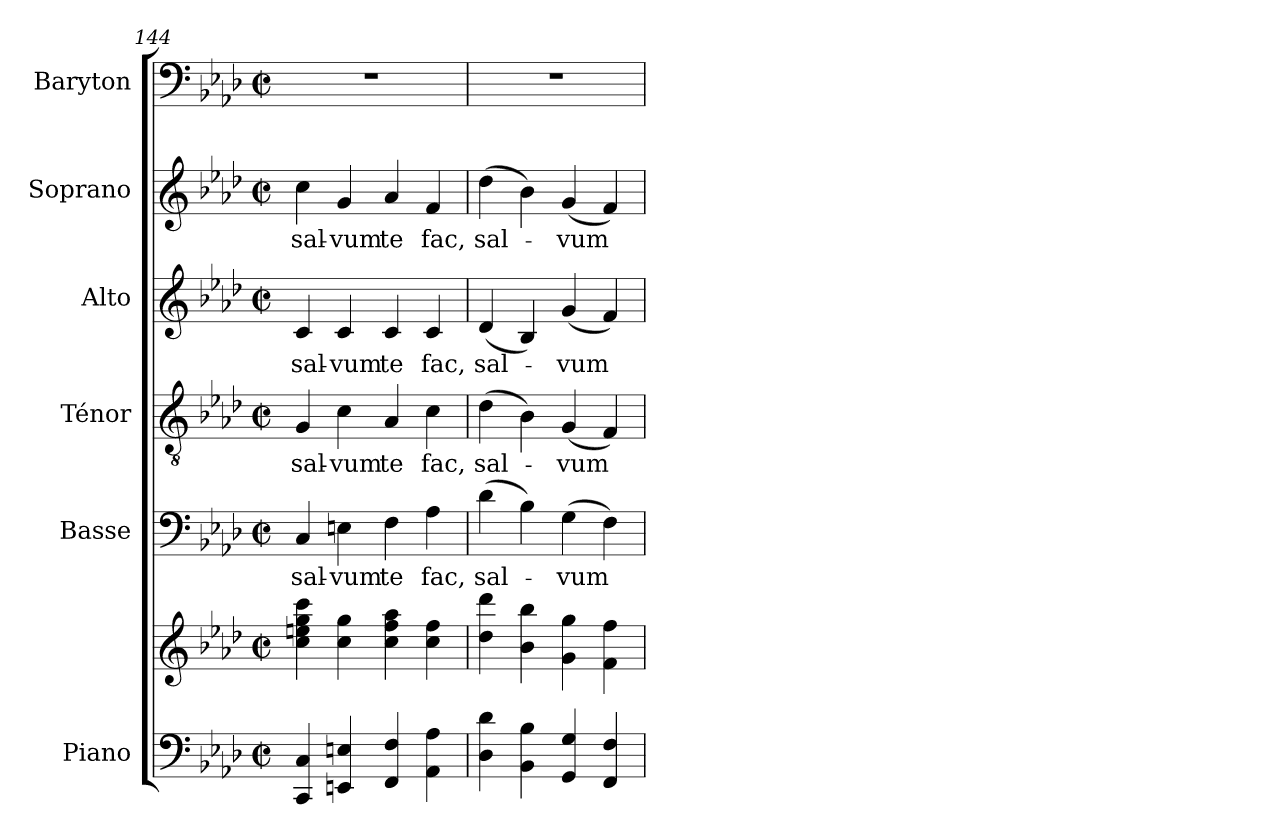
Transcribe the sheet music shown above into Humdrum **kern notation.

**kern	**kern	**kern	**text	**kern	**text	**kern	**text	**kern	**text	**kern
*part6	*part6	*part5	*part5	*part4	*part4	*part3	*part3	*part2	*part2	*part1
*staff7	*staff6	*staff5	*staff5	*staff4	*staff4	*staff3	*staff3	*staff2	*staff2	*staff1
*I"Piano	*	*I"Basse	*	*I"Ténor	*	*I"Alto	*	*I"Soprano	*	*I"Baryton
*I'Pno.	*	*I'B.	*	*I'T.	*	*I'Alt.	*	*I'So.	*	*I'Bar.
!!LO:LB:g=z
*clefF4	*clefG2	*clefF4	*	*clefGv2	*	*clefG2	*	*clefG2	*	*clefF4
*k[b-e-a-d-]	*k[b-e-a-d-]	*k[b-e-a-d-]	*	*k[b-e-a-d-]	*	*k[b-e-a-d-]	*	*k[b-e-a-d-]	*	*k[b-e-a-d-]
*M4/4	*M4/4	*M4/4	*	*M4/4	*	*M4/4	*	*M4/4	*	*M4/4
*met(c|)	*met(c|)	*met(c|)	*	*met(c|)	*	*met(c|)	*	*met(c|)	*	*met(c|)
=144	=144	=144	=144	=144	=144	=144	=144	=144	=144	=144
!	!	!	!LO:LY:b	!	!LO:LY:b	!	!LO:LY:b	!	!LO:LY:b	!
4CC/ 4C/	4cc\ 4een\ 4gg\ 4ccc\	4C/	sal-	4G/	sal-	4c/	sal-	4cc\	sal-	1r
!	!	!	!LO:LY:b	!	!LO:LY:b	!	!LO:LY:b	!	!LO:LY:b	!
4EEn/ 4En/	4cc\ 4gg\	4En\	-vum	4c\	-vum	4c/	-vum	4g/	-vum	.
!	!	!	!LO:LY:b	!	!LO:LY:b	!	!LO:LY:b	!	!LO:LY:b	!
4FF/ 4F/	4cc\ 4ff\ 4aa-\	4F\	te	4A-/	te	4c/	te	4a-/	te	.
!	!	!	!LO:LY:b	!	!LO:LY:b	!	!LO:LY:b	!	!LO:LY:b	!
4AA-\ 4A-\	4cc\ 4ff\	4A-\	fac,	4c\	fac,	4c/	fac,	4f/	fac,	.
=145	=145	=145	=145	=145	=145	=145	=145	=145	=145	=145
!	!	!	!LO:LY:b	!	!LO:LY:b	!	!LO:LY:b	!	!LO:LY:b	!
4D-\ 4d-\	4dd-\ 4ddd-\	(4d-\	sal-	(4d-\	sal-	(4d-/	sal-	(4dd-\	sal-	1r
4BB-\ 4B-\	4b-\ 4bb-\	4B-\)	.	4B-\)	.	4B-/)	.	4b-\)	.	.
!	!	!	!LO:LY:b	!	!LO:LY:b	!	!LO:LY:b	!	!LO:LY:b	!
4GG/ 4G/	4g\ 4gg\	(4G\	-vum	(4G/	-vum	(4g/	-vum	(4g/	-vum	.
4FF/ 4F/	4f\ 4ff\	4F\)	.	4F/)	.	4f/)	.	4f/)	.	.
=	=	=	=	=	=	=	=	=	=	=
*-	*-	*-	*-	*-	*-	*-	*-	*-	*-	*-
